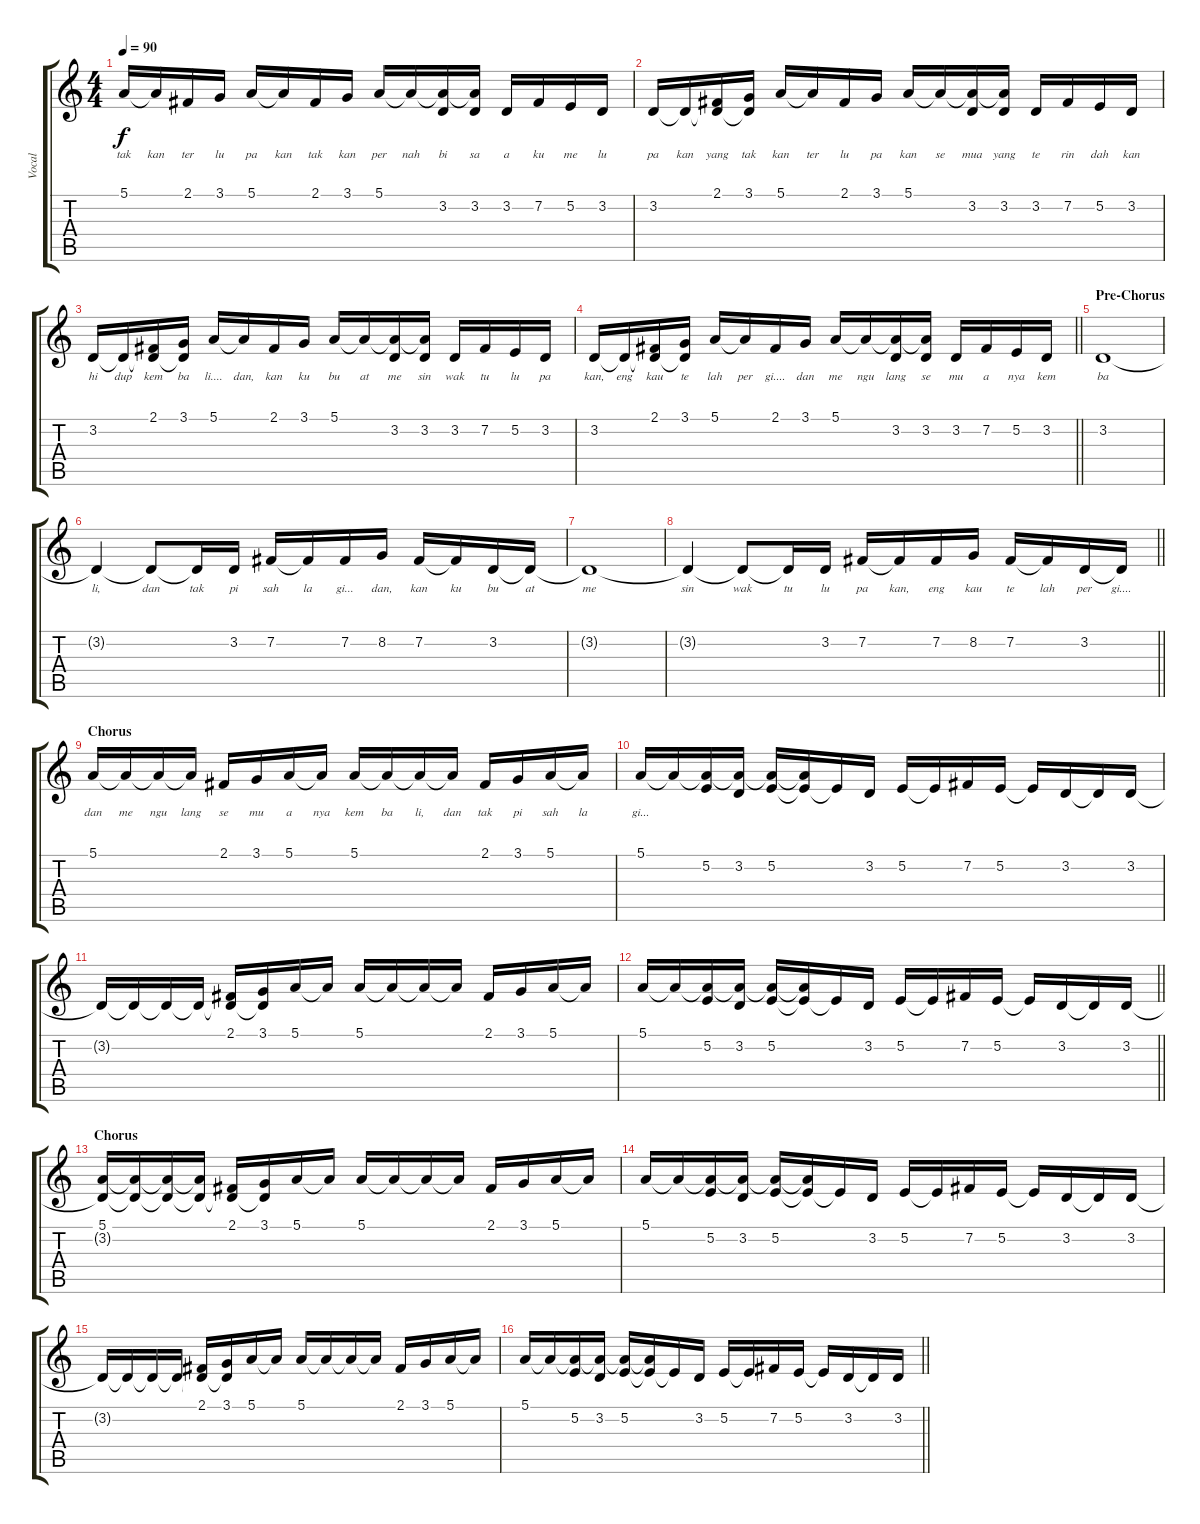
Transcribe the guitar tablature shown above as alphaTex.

\track ("Vocal" "Vocal") {instrument sopranosax}
\staff {score tabs}
\tuning (E4 B3 G3 D3 A2 E2) {hide}
\ts (4 4)
\tempo 90
\clef g2
\ks c
5.1.16{lyrics (0 "tak") lyrics (1 "") lyrics (2 "") lyrics (3 "") lyrics (4 "") dy f} 5.1{t}.16{lyrics (0 "kan") lyrics (1 "") lyrics (2 "") lyrics (3 "") lyrics (4 "")} 2.1.16{lyrics (0 "ter") lyrics (1 "") lyrics (2 "") lyrics (3 "") lyrics (4 "")} 3.1.16{lyrics (0 "lu") lyrics (1 "") lyrics (2 "") lyrics (3 "") lyrics (4 "")} 5.1.16{lyrics (0 "pa") lyrics (1 "") lyrics (2 "") lyrics (3 "") lyrics (4 "")} 5.1{t}.16{lyrics (0 "kan") lyrics (1 "") lyrics (2 "") lyrics (3 "") lyrics (4 "")} 2.1.16{lyrics (0 "tak") lyrics (1 "") lyrics (2 "") lyrics (3 "") lyrics (4 "")} 3.1.16{lyrics (0 "kan") lyrics (1 "") lyrics (2 "") lyrics (3 "") lyrics (4 "")} 5.1.16{lyrics (0 "per") lyrics (1 "") lyrics (2 "") lyrics (3 "") lyrics (4 "")} 5.1{t}.16{lyrics (0 "nah") lyrics (1 "") lyrics (2 "") lyrics (3 "") lyrics (4 "")} (5.1{t} 3.2).16{lyrics (0 "bi") lyrics (1 "") lyrics (2 "") lyrics (3 "") lyrics (4 "")} (5.1{t} 3.2).16{lyrics (0 "sa") lyrics (1 "") lyrics (2 "") lyrics (3 "") lyrics (4 "")} 3.2.16{lyrics (0 "a") lyrics (1 "") lyrics (2 "") lyrics (3 "") lyrics (4 "")} 7.2.16{lyrics (0 "ku") lyrics (1 "") lyrics (2 "") lyrics (3 "") lyrics (4 "")} 5.2.16{lyrics (0 "me") lyrics (1 "") lyrics (2 "") lyrics (3 "") lyrics (4 "")} 3.2.16{lyrics (0 "lu") lyrics (1 "") lyrics (2 "") lyrics (3 "") lyrics (4 "")} |
3.2.16{lyrics (0 "pa") lyrics (1 "") lyrics (2 "") lyrics (3 "") lyrics (4 "")} 3.2{t}.16{lyrics (0 "kan") lyrics (1 "") lyrics (2 "") lyrics (3 "") lyrics (4 "")} (2.1 3.2{t}).16{lyrics (0 "yang") lyrics (1 "") lyrics (2 "") lyrics (3 "") lyrics (4 "")} (3.1 3.2{t}).16{lyrics (0 "tak") lyrics (1 "") lyrics (2 "") lyrics (3 "") lyrics (4 "")} 5.1.16{lyrics (0 "kan") lyrics (1 "") lyrics (2 "") lyrics (3 "") lyrics (4 "")} 5.1{t}.16{lyrics (0 "ter") lyrics (1 "") lyrics (2 "") lyrics (3 "") lyrics (4 "")} 2.1.16{lyrics (0 "lu") lyrics (1 "") lyrics (2 "") lyrics (3 "") lyrics (4 "")} 3.1.16{lyrics (0 "pa") lyrics (1 "") lyrics (2 "") lyrics (3 "") lyrics (4 "")} 5.1.16{lyrics (0 "kan") lyrics (1 "") lyrics (2 "") lyrics (3 "") lyrics (4 "")} 5.1{t}.16{lyrics (0 "se") lyrics (1 "") lyrics (2 "") lyrics (3 "") lyrics (4 "")} (5.1{t} 3.2).16{lyrics (0 "mua") lyrics (1 "") lyrics (2 "") lyrics (3 "") lyrics (4 "")} (5.1{t} 3.2).16{lyrics (0 "yang") lyrics (1 "") lyrics (2 "") lyrics (3 "") lyrics (4 "")} 3.2.16{lyrics (0 "te") lyrics (1 "") lyrics (2 "") lyrics (3 "") lyrics (4 "")} 7.2.16{lyrics (0 "rin") lyrics (1 "") lyrics (2 "") lyrics (3 "") lyrics (4 "")} 5.2.16{lyrics (0 "dah") lyrics (1 "") lyrics (2 "") lyrics (3 "") lyrics (4 "")} 3.2.16{lyrics (0 "kan") lyrics (1 "") lyrics (2 "") lyrics (3 "") lyrics (4 "")} |
3.2.16{lyrics (0 "hi") lyrics (1 "") lyrics (2 "") lyrics (3 "") lyrics (4 "")} 3.2{t}.16{lyrics (0 "dup") lyrics (1 "") lyrics (2 "") lyrics (3 "") lyrics (4 "")} (2.1 3.2{t}).16{lyrics (0 "kem") lyrics (1 "") lyrics (2 "") lyrics (3 "") lyrics (4 "")} (3.1 3.2{t}).16{lyrics (0 "ba") lyrics (1 "") lyrics (2 "") lyrics (3 "") lyrics (4 "")} 5.1.16{lyrics (0 "li....") lyrics (1 "") lyrics (2 "") lyrics (3 "") lyrics (4 "")} 5.1{t}.16{lyrics (0 "dan,") lyrics (1 "") lyrics (2 "") lyrics (3 "") lyrics (4 "")} 2.1.16{lyrics (0 "kan") lyrics (1 "") lyrics (2 "") lyrics (3 "") lyrics (4 "")} 3.1.16{lyrics (0 "ku") lyrics (1 "") lyrics (2 "") lyrics (3 "") lyrics (4 "")} 5.1.16{lyrics (0 "bu") lyrics (1 "") lyrics (2 "") lyrics (3 "") lyrics (4 "")} 5.1{t}.16{lyrics (0 "at") lyrics (1 "") lyrics (2 "") lyrics (3 "") lyrics (4 "")} (5.1{t} 3.2).16{lyrics (0 "me") lyrics (1 "") lyrics (2 "") lyrics (3 "") lyrics (4 "")} (5.1{t} 3.2).16{lyrics (0 "sin") lyrics (1 "") lyrics (2 "") lyrics (3 "") lyrics (4 "")} 3.2.16{lyrics (0 "wak") lyrics (1 "") lyrics (2 "") lyrics (3 "") lyrics (4 "")} 7.2.16{lyrics (0 "tu") lyrics (1 "") lyrics (2 "") lyrics (3 "") lyrics (4 "")} 5.2.16{lyrics (0 "lu") lyrics (1 "") lyrics (2 "") lyrics (3 "") lyrics (4 "")} 3.2.16{lyrics (0 "pa") lyrics (1 "") lyrics (2 "") lyrics (3 "") lyrics (4 "")} |
\barLineRight lightlight
3.2.16{lyrics (0 "kan,") lyrics (1 "") lyrics (2 "") lyrics (3 "") lyrics (4 "")} 3.2{t}.16{lyrics (0 "eng") lyrics (1 "") lyrics (2 "") lyrics (3 "") lyrics (4 "")} (2.1 3.2{t}).16{lyrics (0 "kau") lyrics (1 "") lyrics (2 "") lyrics (3 "") lyrics (4 "")} (3.1 3.2{t}).16{lyrics (0 "te") lyrics (1 "") lyrics (2 "") lyrics (3 "") lyrics (4 "")} 5.1.16{lyrics (0 "lah") lyrics (1 "") lyrics (2 "") lyrics (3 "") lyrics (4 "")} 5.1{t}.16{lyrics (0 "per") lyrics (1 "") lyrics (2 "") lyrics (3 "") lyrics (4 "")} 2.1.16{lyrics (0 "gi....") lyrics (1 "") lyrics (2 "") lyrics (3 "") lyrics (4 "")} 3.1.16{lyrics (0 "dan") lyrics (1 "") lyrics (2 "") lyrics (3 "") lyrics (4 "")} 5.1.16{lyrics (0 "me") lyrics (1 "") lyrics (2 "") lyrics (3 "") lyrics (4 "")} 5.1{t}.16{lyrics (0 "ngu") lyrics (1 "") lyrics (2 "") lyrics (3 "") lyrics (4 "")} (5.1{t} 3.2).16{lyrics (0 "lang") lyrics (1 "") lyrics (2 "") lyrics (3 "") lyrics (4 "")} (5.1{t} 3.2).16{lyrics (0 "se") lyrics (1 "") lyrics (2 "") lyrics (3 "") lyrics (4 "")} 3.2.16{lyrics (0 "mu") lyrics (1 "") lyrics (2 "") lyrics (3 "") lyrics (4 "")} 7.2.16{lyrics (0 "a") lyrics (1 "") lyrics (2 "") lyrics (3 "") lyrics (4 "")} 5.2.16{lyrics (0 "nya") lyrics (1 "") lyrics (2 "") lyrics (3 "") lyrics (4 "")} 3.2.16{lyrics (0 "kem") lyrics (1 "") lyrics (2 "") lyrics (3 "") lyrics (4 "")} |
\section ("" "Pre-Chorus")
3.2.1{lyrics (0 "ba") lyrics (1 "") lyrics (2 "") lyrics (3 "") lyrics (4 "")} |
3.2{t}.4{lyrics (0 "li,") lyrics (1 "") lyrics (2 "") lyrics (3 "") lyrics (4 "")} 3.2{t}.8{lyrics (0 "dan") lyrics (1 "") lyrics (2 "") lyrics (3 "") lyrics (4 "")} 3.2{t}.16{lyrics (0 "tak") lyrics (1 "") lyrics (2 "") lyrics (3 "") lyrics (4 "")} 3.2.16{lyrics (0 "pi") lyrics (1 "") lyrics (2 "") lyrics (3 "") lyrics (4 "")} 7.2.16{lyrics (0 "sah") lyrics (1 "") lyrics (2 "") lyrics (3 "") lyrics (4 "")} 7.2{t}.16{lyrics (0 "la") lyrics (1 "") lyrics (2 "") lyrics (3 "") lyrics (4 "")} 7.2.16{lyrics (0 "gi...") lyrics (1 "") lyrics (2 "") lyrics (3 "") lyrics (4 "")} 8.2.16{lyrics (0 "dan,") lyrics (1 "") lyrics (2 "") lyrics (3 "") lyrics (4 "")} 7.2.16{lyrics (0 "kan") lyrics (1 "") lyrics (2 "") lyrics (3 "") lyrics (4 "")} 7.2{t}.16{lyrics (0 "ku") lyrics (1 "") lyrics (2 "") lyrics (3 "") lyrics (4 "")} 3.2.16{lyrics (0 "bu") lyrics (1 "") lyrics (2 "") lyrics (3 "") lyrics (4 "")} 3.2{t}.16{lyrics (0 "at") lyrics (1 "") lyrics (2 "") lyrics (3 "") lyrics (4 "")} |
3.2{t}.1{lyrics (0 "me") lyrics (1 "") lyrics (2 "") lyrics (3 "") lyrics (4 "")} |
\barLineRight lightlight
3.2{t}.4{lyrics (0 "sin") lyrics (1 "") lyrics (2 "") lyrics (3 "") lyrics (4 "")} 3.2{t}.8{lyrics (0 "wak") lyrics (1 "") lyrics (2 "") lyrics (3 "") lyrics (4 "")} 3.2{t}.16{lyrics (0 "tu") lyrics (1 "") lyrics (2 "") lyrics (3 "") lyrics (4 "")} 3.2.16{lyrics (0 "lu") lyrics (1 "") lyrics (2 "") lyrics (3 "") lyrics (4 "")} 7.2.16{lyrics (0 "pa") lyrics (1 "") lyrics (2 "") lyrics (3 "") lyrics (4 "")} 7.2{t}.16{lyrics (0 "kan,") lyrics (1 "") lyrics (2 "") lyrics (3 "") lyrics (4 "")} 7.2.16{lyrics (0 "eng") lyrics (1 "") lyrics (2 "") lyrics (3 "") lyrics (4 "")} 8.2.16{lyrics (0 "kau") lyrics (1 "") lyrics (2 "") lyrics (3 "") lyrics (4 "")} 7.2.16{lyrics (0 "te") lyrics (1 "") lyrics (2 "") lyrics (3 "") lyrics (4 "")} 7.2{t}.16{lyrics (0 "lah") lyrics (1 "") lyrics (2 "") lyrics (3 "") lyrics (4 "")} 3.2.16{lyrics (0 "per") lyrics (1 "") lyrics (2 "") lyrics (3 "") lyrics (4 "")} 3.2{t}.16{lyrics (0 "gi....") lyrics (1 "") lyrics (2 "") lyrics (3 "") lyrics (4 "")} |
\section ("" "Chorus")
5.1.16{lyrics (0 "dan") lyrics (1 "") lyrics (2 "") lyrics (3 "") lyrics (4 "")} 5.1{t}.16{lyrics (0 "me") lyrics (1 "") lyrics (2 "") lyrics (3 "") lyrics (4 "")} 5.1{t}.16{lyrics (0 "ngu") lyrics (1 "") lyrics (2 "") lyrics (3 "") lyrics (4 "")} 5.1{t}.16{lyrics (0 "lang") lyrics (1 "") lyrics (2 "") lyrics (3 "") lyrics (4 "")} 2.1.16{lyrics (0 "se") lyrics (1 "") lyrics (2 "") lyrics (3 "") lyrics (4 "")} 3.1.16{lyrics (0 "mu") lyrics (1 "") lyrics (2 "") lyrics (3 "") lyrics (4 "")} 5.1.16{lyrics (0 "a") lyrics (1 "") lyrics (2 "") lyrics (3 "") lyrics (4 "")} 5.1{t}.16{lyrics (0 "nya") lyrics (1 "") lyrics (2 "") lyrics (3 "") lyrics (4 "")} 5.1.16{lyrics (0 "kem") lyrics (1 "") lyrics (2 "") lyrics (3 "") lyrics (4 "")} 5.1{t}.16{lyrics (0 "ba") lyrics (1 "") lyrics (2 "") lyrics (3 "") lyrics (4 "")} 5.1{t}.16{lyrics (0 "li,") lyrics (1 "") lyrics (2 "") lyrics (3 "") lyrics (4 "")} 5.1{t}.16{lyrics (0 "dan") lyrics (1 "") lyrics (2 "") lyrics (3 "") lyrics (4 "")} 2.1.16{lyrics (0 "tak") lyrics (1 "") lyrics (2 "") lyrics (3 "") lyrics (4 "")} 3.1.16{lyrics (0 "pi") lyrics (1 "") lyrics (2 "") lyrics (3 "") lyrics (4 "")} 5.1.16{lyrics (0 "sah") lyrics (1 "") lyrics (2 "") lyrics (3 "") lyrics (4 "")} 5.1{t}.16{lyrics (0 "la") lyrics (1 "") lyrics (2 "") lyrics (3 "") lyrics (4 "")} |
5.1.16{lyrics (0 "gi...") lyrics (1 "") lyrics (2 "") lyrics (3 "") lyrics (4 "")} 5.1{t}.16 (5.1{t} 5.2).16 (5.1{t} 3.2).16 (5.1{t} 5.2).16 (5.1{t} 5.2{t}).16 5.2{t}.16 3.2.16 5.2.16 5.2{t}.16 7.2.16 5.2.16 5.2{t}.16 3.2.16 3.2{t}.16 3.2.16 |
3.2{t}.16 3.2{t}.16 3.2{t}.16 3.2{t}.16 (2.1 3.2{t}).16 (3.1 3.2{t}).16 5.1.16 5.1{t}.16 5.1.16 5.1{t}.16 5.1{t}.16 5.1{t}.16 2.1.16 3.1.16 5.1.16 5.1{t}.16 |
\barLineRight lightlight
5.1.16 5.1{t}.16 (5.1{t} 5.2).16 (5.1{t} 3.2).16 (5.1{t} 5.2).16 (5.1{t} 5.2{t}).16 5.2{t}.16 3.2.16 5.2.16 5.2{t}.16 7.2.16 5.2.16 5.2{t}.16 3.2.16 3.2{t}.16 3.2.16 |
\section ("" "Chorus")
(5.1 3.2{t}).16 (5.1{t} 3.2{t}).16 (5.1{t} 3.2{t}).16 (5.1{t} 3.2{t}).16 (2.1 3.2{t}).16 (3.1 3.2{t}).16 5.1.16 5.1{t}.16 5.1.16 5.1{t}.16 5.1{t}.16 5.1{t}.16 2.1.16 3.1.16 5.1.16 5.1{t}.16 |
5.1.16 5.1{t}.16 (5.1{t} 5.2).16 (5.1{t} 3.2).16 (5.1{t} 5.2).16 (5.1{t} 5.2{t}).16 5.2{t}.16 3.2.16 5.2.16 5.2{t}.16 7.2.16 5.2.16 5.2{t}.16 3.2.16 3.2{t}.16 3.2.16 |
3.2{t}.16 3.2{t}.16 3.2{t}.16 3.2{t}.16 (2.1 3.2{t}).16 (3.1 3.2{t}).16 5.1.16 5.1{t}.16 5.1.16 5.1{t}.16 5.1{t}.16 5.1{t}.16 2.1.16 3.1.16 5.1.16 5.1{t}.16 |
\barLineRight lightlight
5.1.16 5.1{t}.16 (5.1{t} 5.2).16 (5.1{t} 3.2).16 (5.1{t} 5.2).16 (5.1{t} 5.2{t}).16 5.2{t}.16 3.2.16 5.2.16 5.2{t}.16 7.2.16 5.2.16 5.2{t}.16 3.2.16 3.2{t}.16 3.2.16
